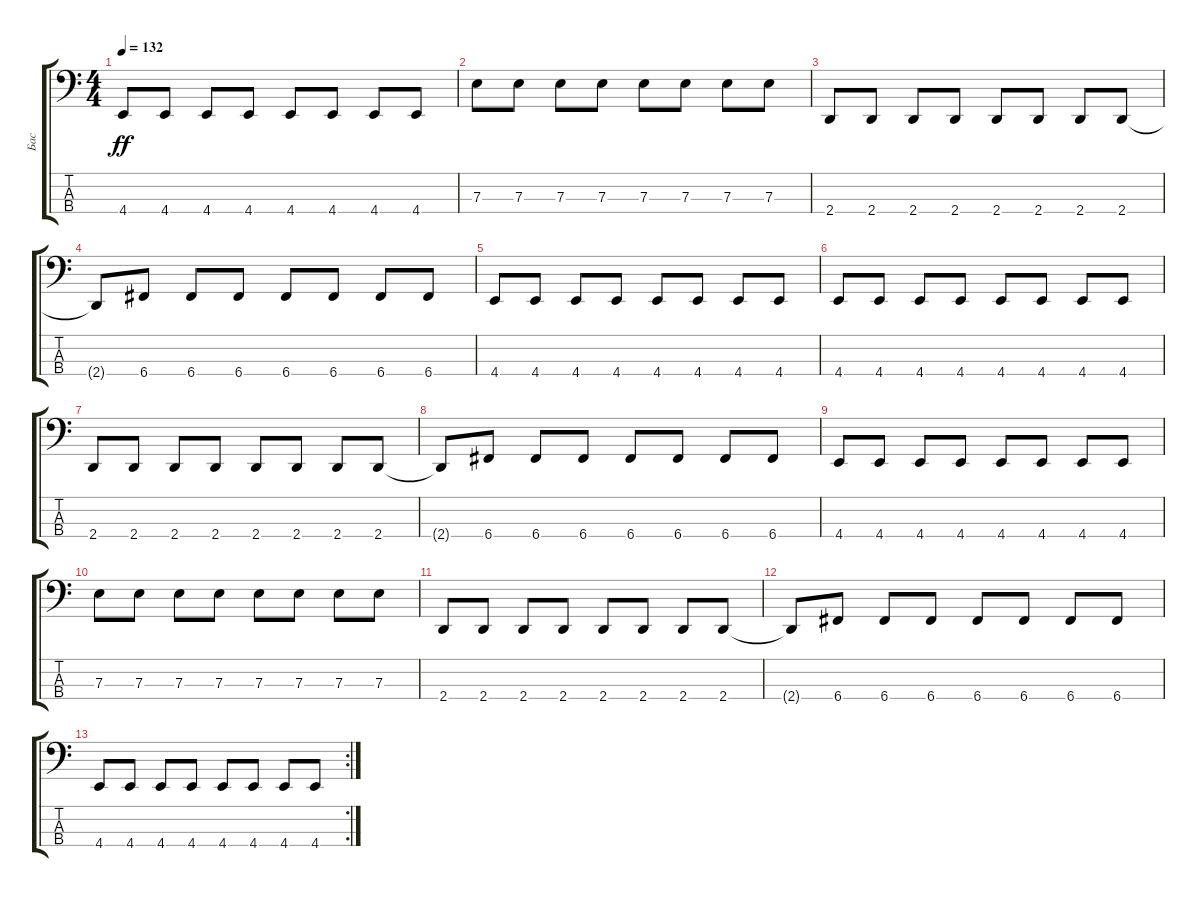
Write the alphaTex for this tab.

\track ("Бас" "Бас") {instrument electricbassfinger}
\staff {score tabs}
\tuning (G2 D2 A1 C1) {hide}
\ts (4 4)
\tempo 132
\clef f4
\ks c
4.4.8{dy ff} 4.4.8 4.4.8 4.4.8 4.4.8 4.4.8 4.4.8 4.4.8 |
7.3.8 7.3.8 7.3.8 7.3.8 7.3.8 7.3.8 7.3.8 7.3.8 |
2.4.8 2.4.8 2.4.8 2.4.8 2.4.8 2.4.8 2.4.8 2.4.8 |
2.4{t}.8 6.4.8 6.4.8 6.4.8 6.4.8 6.4.8 6.4.8 6.4.8 |
4.4.8 4.4.8 4.4.8 4.4.8 4.4.8 4.4.8 4.4.8 4.4.8 |
4.4.8 4.4.8 4.4.8 4.4.8 4.4.8 4.4.8 4.4.8 4.4.8 |
2.4.8 2.4.8 2.4.8 2.4.8 2.4.8 2.4.8 2.4.8 2.4.8 |
2.4{t}.8 6.4.8 6.4.8 6.4.8 6.4.8 6.4.8 6.4.8 6.4.8 |
4.4.8 4.4.8 4.4.8 4.4.8 4.4.8 4.4.8 4.4.8 4.4.8 |
7.3.8 7.3.8 7.3.8 7.3.8 7.3.8 7.3.8 7.3.8 7.3.8 |
2.4.8 2.4.8 2.4.8 2.4.8 2.4.8 2.4.8 2.4.8 2.4.8 |
2.4{t}.8 6.4.8 6.4.8 6.4.8 6.4.8 6.4.8 6.4.8 6.4.8 |
\rc 2
4.4.8 4.4.8 4.4.8 4.4.8 4.4.8 4.4.8 4.4.8 4.4.8
